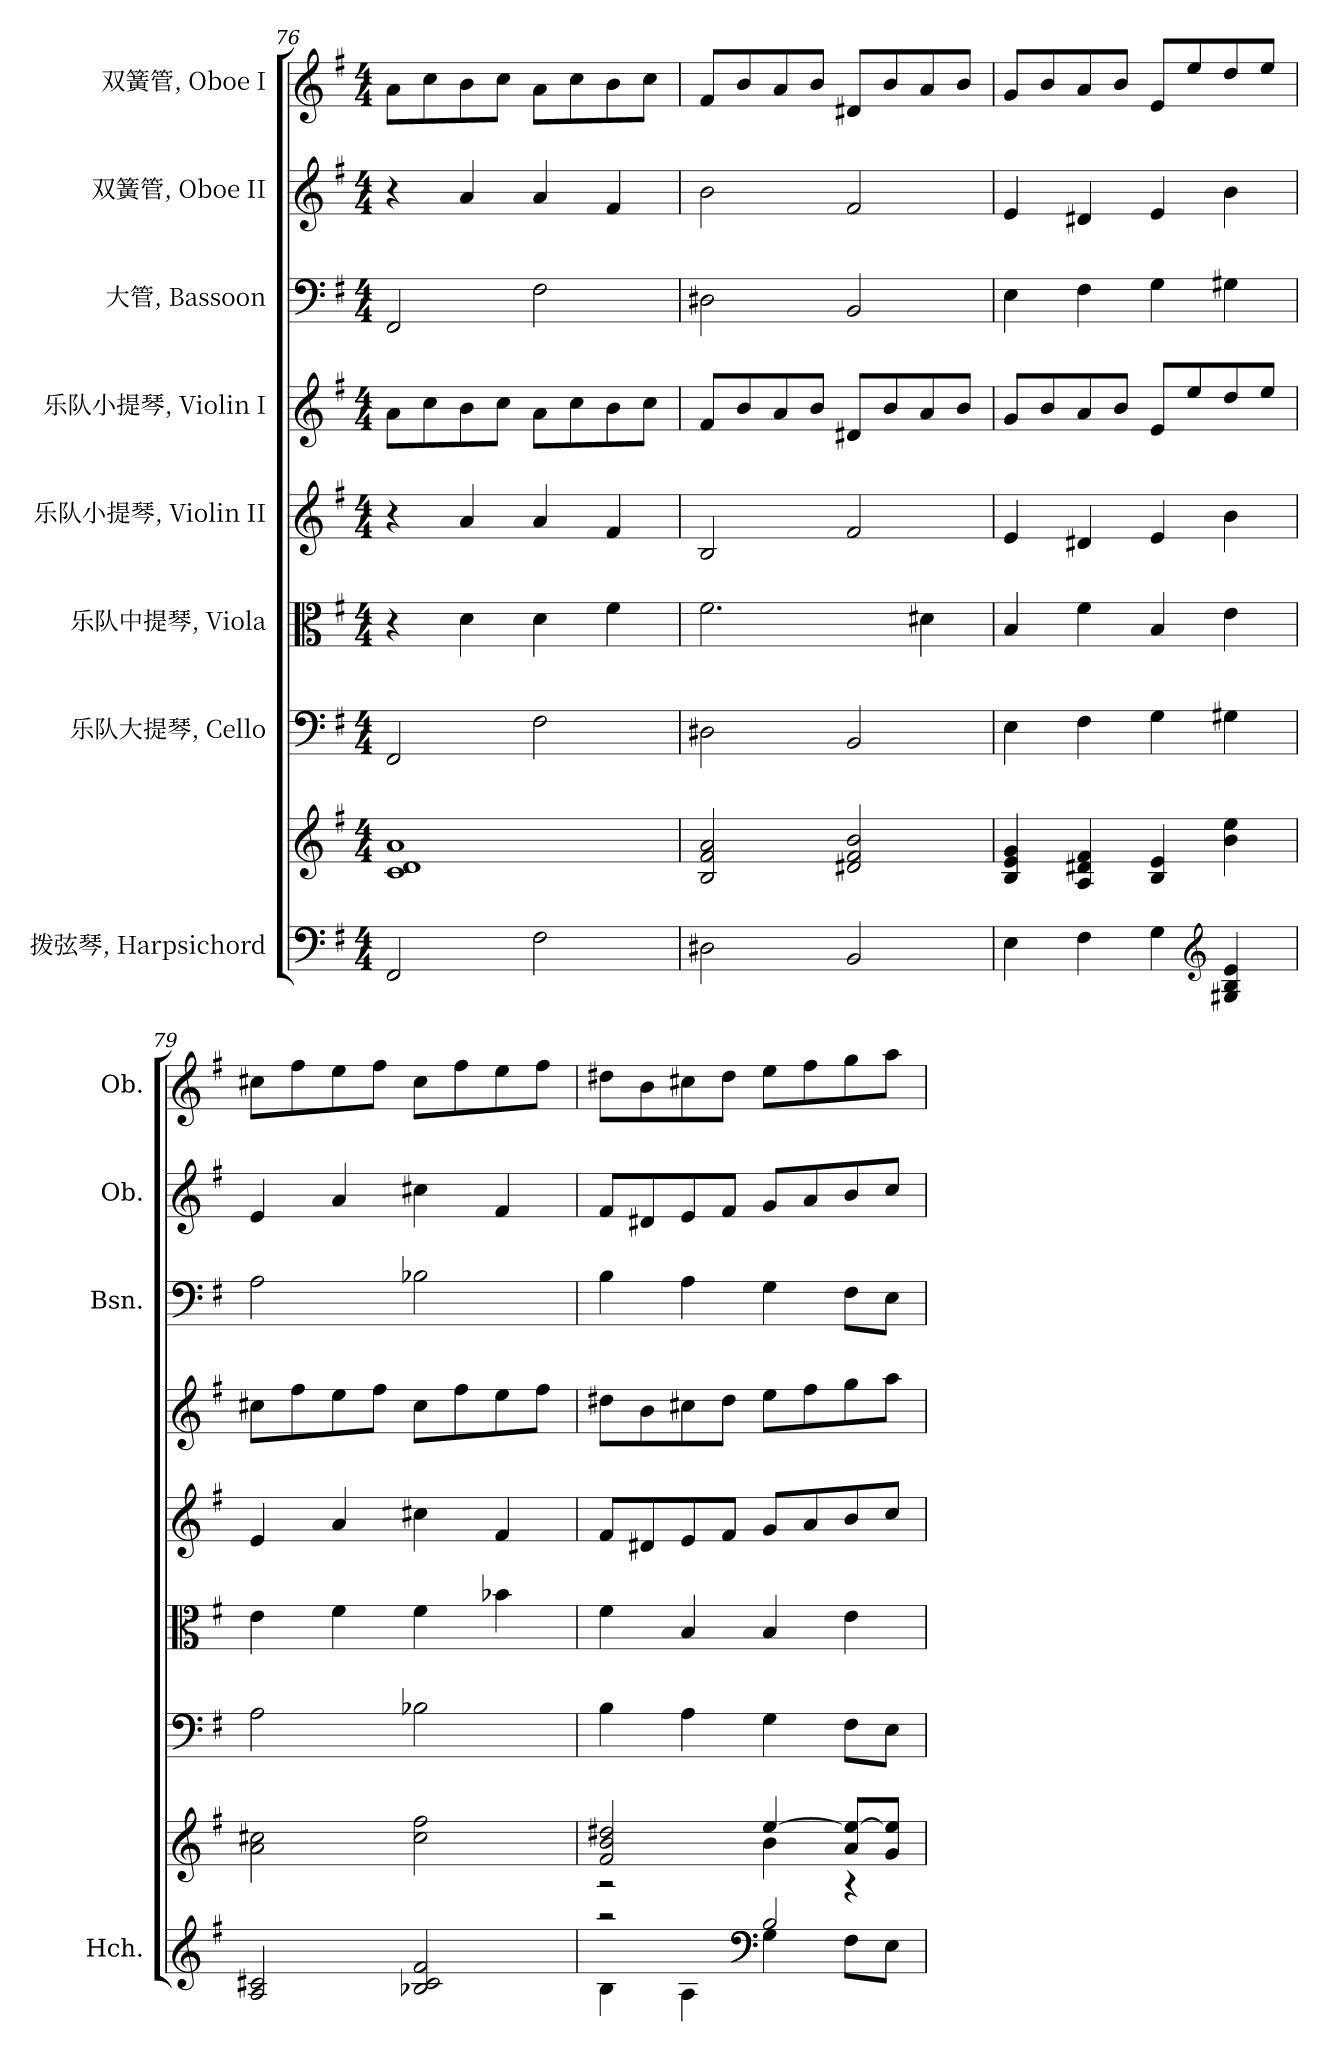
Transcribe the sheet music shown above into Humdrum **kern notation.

**kern	**kern	**kern	**kern	**kern	**kern	**kern	**kern	**kern
*part8	*part8	*part7	*part6	*part5	*part4	*part3	*part2	*part1
*staff9	*staff8	*staff7	*staff6	*staff5	*staff4	*staff3	*staff2	*staff1
*I"拨弦琴, Harpsichord	*	*I"乐队大提琴, Cello	*I"乐队中提琴, Viola	*I"乐队小提琴, Violin II	*I"乐队小提琴, Violin I	*I"大管, Bassoon	*I"双簧管, Oboe II	*I"双簧管, Oboe I
*I'Hch.	*	*	*	*	*	*I'Bsn.	*I'Ob.	*I'Ob.
*clefF4	*clefG2	*clefF4	*clefC3	*clefG2	*clefG2	*clefF4	*clefG2	*clefG2
*k[f#]	*k[f#]	*k[f#]	*k[f#]	*k[f#]	*k[f#]	*k[f#]	*k[f#]	*k[f#]
*M4/4	*M4/4	*M4/4	*M4/4	*M4/4	*M4/4	*M4/4	*M4/4	*M4/4
=76	=76	=76	=76	=76	=76	=76	=76	=76
2FF#/	1c 1d 1a	2FF#/	4r	4r	8a\L	2FF#/	4r	8a\L
.	.	.	.	.	8cc\	.	.	8cc\
.	.	.	4d\	4a/	8b\	.	4a/	8b\
.	.	.	.	.	8cc\J	.	.	8cc\J
2F#\	.	2F#\	4d\	4a/	8a\L	2F#\	4a/	8a\L
.	.	.	.	.	8cc\	.	.	8cc\
.	.	.	4f#\	4f#/	8b\	.	4f#/	8b\
.	.	.	.	.	8cc\J	.	.	8cc\J
!!LO:PB:g=z
=77	=77	=77	=77	=77	=77	=77	=77	=77
2D#X\	2B/ 2f#/ 2a/	2D#X\	2.f#\	2B/	8f#/L	2D#X\	2b\	8f#/L
.	.	.	.	.	8b/	.	.	8b/
.	.	.	.	.	8a/	.	.	8a/
.	.	.	.	.	8b/J	.	.	8b/J
2BB/	2d#X/ 2f#/ 2b/	2BB/	.	2f#/	8d#X/L	2BB/	2f#/	8d#X/L
.	.	.	.	.	8b/	.	.	8b/
.	.	.	4d#X\	.	8a/	.	.	8a/
.	.	.	.	.	8b/J	.	.	8b/J
=78	=78	=78	=78	=78	=78	=78	=78	=78
4E\	4B/ 4e/ 4g/	4E\	4B/	4e/	8g/L	4E\	4e/	8g/L
.	.	.	.	.	8b/	.	.	8b/
4F#\	4A/ 4d#X/ 4f#/	4F#\	4f#\	4d#X/	8a/	4F#\	4d#X/	8a/
.	.	.	.	.	8b/J	.	.	8b/J
4G\	4B/ 4e/	4G\	4B/	4e/	8e/L	4G\	4e/	8e/L
.	.	.	.	.	8ee/	.	.	8ee/
*clefG2	*	*	*	*	*	*	*	*
4G#X/ 4B/ 4e/	4b\ 4ee\	4G#X\	4e\	4b\	8dd/	4G#X\	4b\	8dd/
.	.	.	.	.	8ee/J	.	.	8ee/J
=79	=79	=79	=79	=79	=79	=79	=79	=79
2A/ 2c#X/	2a\ 2cc#X\	2A\	4e\	4e/	8cc#X\L	2A\	4e/	8cc#X\L
.	.	.	.	.	8ff#\	.	.	8ff#\
.	.	.	4f#\	4a/	8ee\	.	4a/	8ee\
.	.	.	.	.	8ff#\J	.	.	8ff#\J
2B-X/ 2c#/ 2f#/	2cc#\ 2ff#\	2B-X\	4f#\	4cc#X\	8cc#\L	2B-X\	4cc#X\	8cc#\L
.	.	.	.	.	8ff#\	.	.	8ff#\
.	.	.	4b-X\	4f#/	8ee\	.	4f#/	8ee\
.	.	.	.	.	8ff#\J	.	.	8ff#\J
=80	=80	=80	=80	=80	=80	=80	=80	=80
*^	*^	*	*	*	*	*	*	*
2r	4B\	2f#/ 2b/ 2dd#X/	2r	4B\	4f#\	8f#/L	8dd#X\L	4B\	8f#/L	8dd#X\L
.	.	.	.	.	.	8d#X/	8b\	.	8d#X/	8b\
.	4A\	.	.	4A\	4B/	8e/	8cc#X\	4A\	8e/	8cc#X\
.	.	.	.	.	.	8f#/J	8dd#\J	.	8f#/J	8dd#\J
*clefF4	*	*	*	*	*	*	*	*	*	*
2B/	4G\	[4ee/	4b\	4G\	4B/	8g/L	8ee\L	4G\	8g/L	8ee\L
.	.	.	.	.	.	8a/	8ff#\	.	8a/	8ff#\
.	8F#\L	8a/ 8ee/_L	4r	8F#\L	4e\	8b/	8gg\	8F#\L	8b/	8gg\
.	8E\J	8g/ 8ee/]J	.	8E\J	.	8cc/J	8aa\J	8E\J	8cc/J	8aa\J
*v	*v	*	*	*	*	*	*	*	*	*
*	*v	*v	*	*	*	*	*	*	*
=	=	=	=	=	=	=	=	=
*-	*-	*-	*-	*-	*-	*-	*-	*-
